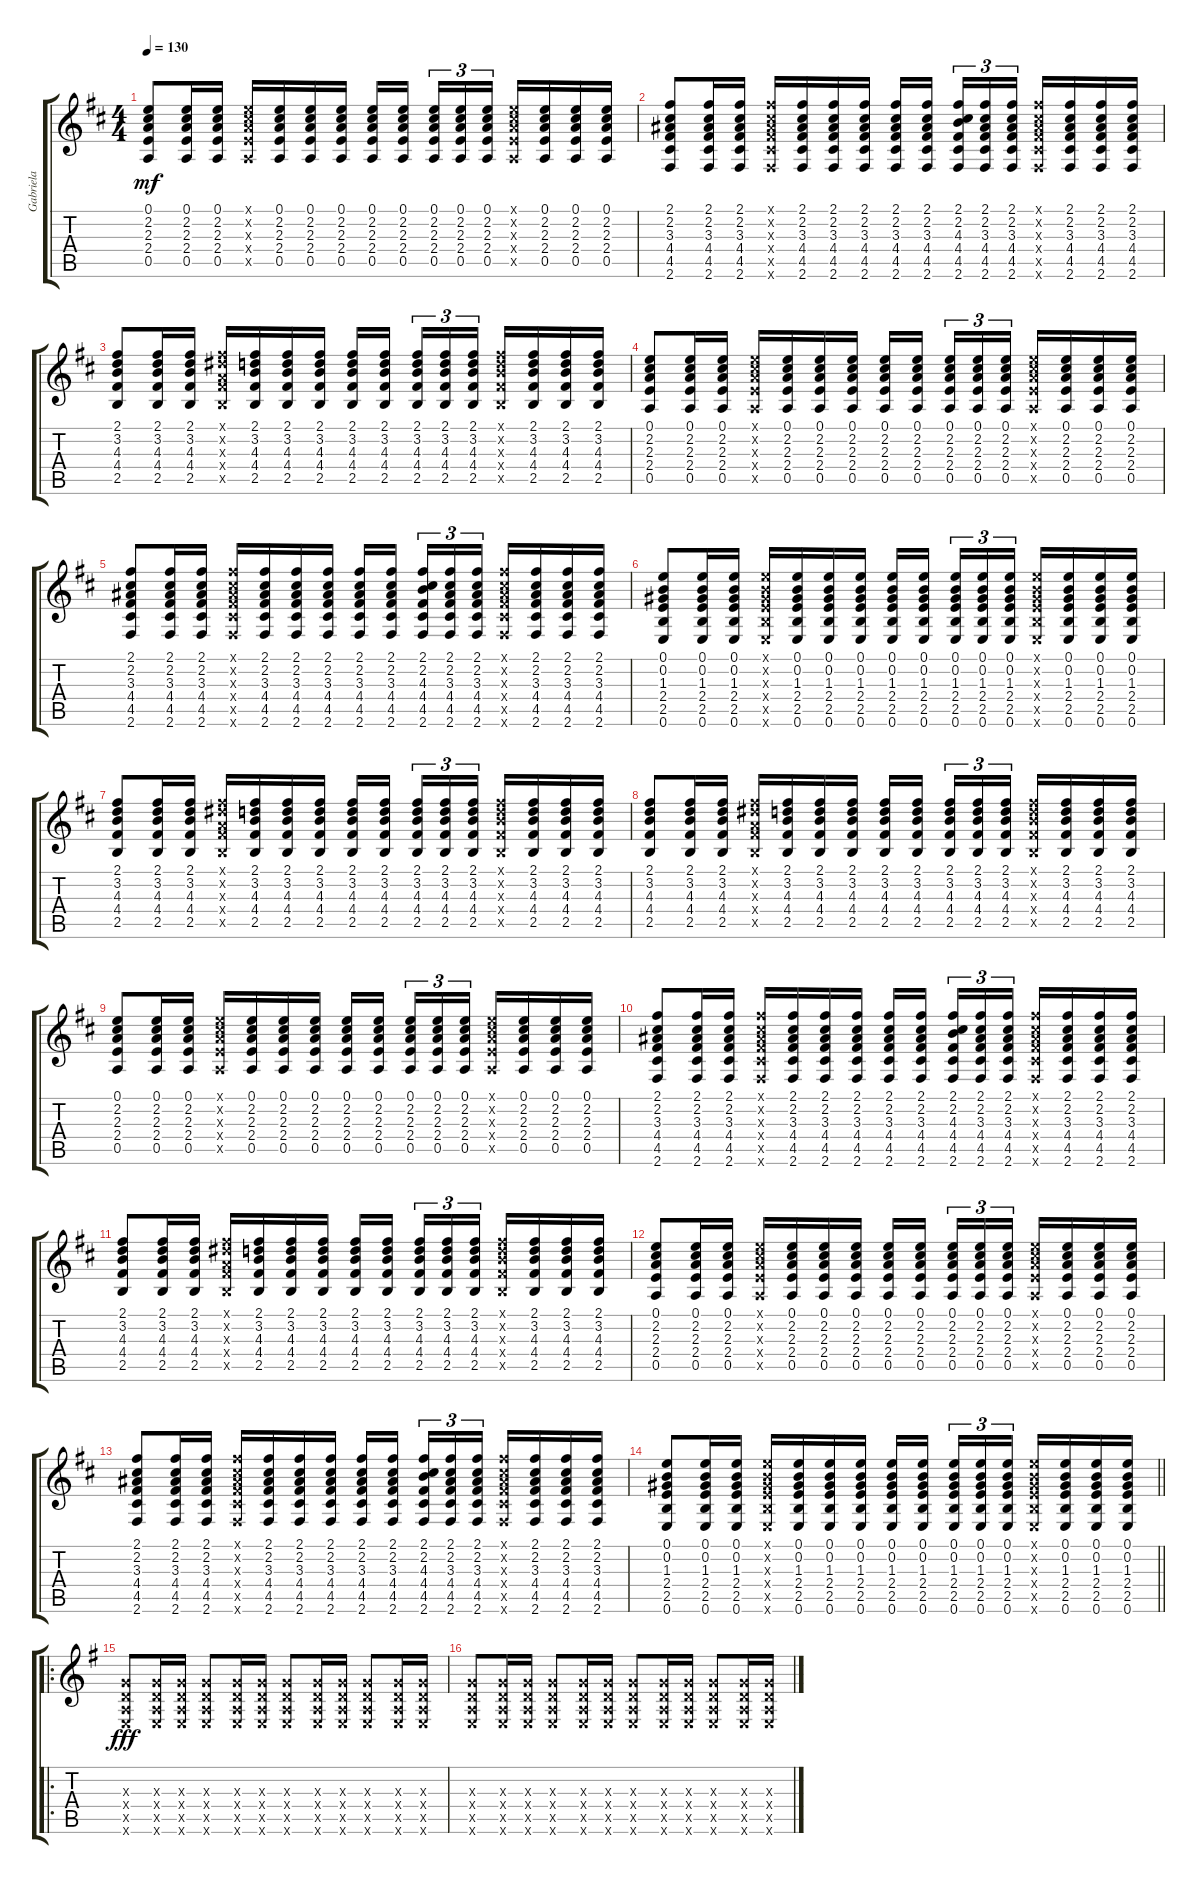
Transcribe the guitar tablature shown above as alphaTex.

\track ("Gabriela" "Gabriela") {instrument acousticguitarnylon}
\staff {score tabs}
\tuning (E4 B3 G3 D3 A2 E2) {hide}
\ts (4 4)
\tempo 130
\clef g2
\ks bminor
(0.1 2.2 2.3 2.4 0.5).8{dy mf} (0.1 2.2 2.3 2.4 0.5).16 (0.1 2.2 2.3 2.4 0.5).16 (0.1{x} 2.2{x} 2.3{x} 2.4{x} 0.5{x}).16 (0.1 2.2 2.3 2.4 0.5).16 (0.1 2.2 2.3 2.4 0.5).16 (0.1 2.2 2.3 2.4 0.5).16 (0.1 2.2 2.3 2.4 0.5).16 (0.1 2.2 2.3 2.4 0.5).16{beam splitsecondary} (0.1 2.2 2.3 2.4 0.5).16{tu (3 2)} (0.1 2.2 2.3 2.4 0.5).16{tu (3 2)} (0.1 2.2 2.3 2.4 0.5).16{tu (3 2)} (0.1{x} 2.2{x} 2.3{x} 2.4{x} 0.5{x}).16 (0.1 2.2 2.3 2.4 0.5).16 (0.1 2.2 2.3 2.4 0.5).16 (0.1 2.2 2.3 2.4 0.5).16 |
(2.1 2.2 3.3 4.4 4.5 2.6).8 (2.1 2.2 3.3 4.4 4.5 2.6).16 (2.1 2.2 3.3 4.4 4.5 2.6).16 (2.1{x} 2.2{x} 3.3{x} 4.4{x} 4.5{x} 2.6{x}).16 (2.1 2.2 3.3 4.4 4.5 2.6).16 (2.1 2.2 3.3 4.4 4.5 2.6).16 (2.1 2.2 3.3 4.4 4.5 2.6).16 (2.1 2.2 3.3 4.4 4.5 2.6).16 (2.1 2.2 3.3 4.4 4.5 2.6).16{beam splitsecondary} (2.1 2.2 4.3 4.4 4.5 2.6).16{tu (3 2)} (2.1 2.2 3.3 4.4 4.5 2.6).16{tu (3 2)} (2.1 2.2 3.3 4.4 4.5 2.6).16{tu (3 2)} (2.1{x} 2.2{x} 3.3{x} 4.4{x} 4.5{x} 2.6{x}).16 (2.1 2.2 3.3 4.4 4.5 2.6).16 (2.1 2.2 3.3 4.4 4.5 2.6).16 (2.1 2.2 3.3 4.4 4.5 2.6).16 |
(2.1 3.2 4.3 4.4 2.5).8 (2.1 3.2 4.3 4.4 2.5).16 (2.1 3.2 4.3 4.4 2.5).16 (2.1{x} 4.2{x} 2.3{x} 4.4{x} 2.5{x}).16 (2.1 3.2 4.3 4.4 2.5).16 (2.1 3.2 4.3 4.4 2.5).16 (2.1 3.2 4.3 4.4 2.5).16 (2.1 3.2 4.3 4.4 2.5).16 (2.1 3.2 4.3 4.4 2.5).16{beam splitsecondary} (2.1 3.2 4.3 4.4 2.5).16{tu (3 2)} (2.1 3.2 4.3 4.4 2.5).16{tu (3 2)} (2.1 3.2 4.3 4.4 2.5).16{tu (3 2)} (2.1{x} 3.2{x} 4.3{x} 4.4{x} 2.5{x}).16 (2.1 3.2 4.3 4.4 2.5).16 (2.1 3.2 4.3 4.4 2.5).16 (2.1 3.2 4.3 4.4 2.5).16 |
(0.1 2.2 2.3 2.4 0.5).8 (0.1 2.2 2.3 2.4 0.5).16 (0.1 2.2 2.3 2.4 0.5).16 (0.1{x} 2.2{x} 2.3{x} 2.4{x} 0.5{x}).16 (0.1 2.2 2.3 2.4 0.5).16 (0.1 2.2 2.3 2.4 0.5).16 (0.1 2.2 2.3 2.4 0.5).16 (0.1 2.2 2.3 2.4 0.5).16 (0.1 2.2 2.3 2.4 0.5).16{beam splitsecondary} (0.1 2.2 2.3 2.4 0.5).16{tu (3 2)} (0.1 2.2 2.3 2.4 0.5).16{tu (3 2)} (0.1 2.2 2.3 2.4 0.5).16{tu (3 2)} (0.1{x} 2.2{x} 2.3{x} 2.4{x} 0.5{x}).16 (0.1 2.2 2.3 2.4 0.5).16 (0.1 2.2 2.3 2.4 0.5).16 (0.1 2.2 2.3 2.4 0.5).16 |
(2.1 2.2 3.3 4.4 4.5 2.6).8 (2.1 2.2 3.3 4.4 4.5 2.6).16 (2.1 2.2 3.3 4.4 4.5 2.6).16 (2.1{x} 2.2{x} 3.3{x} 4.4{x} 4.5{x} 2.6{x}).16 (2.1 2.2 3.3 4.4 4.5 2.6).16 (2.1 2.2 3.3 4.4 4.5 2.6).16 (2.1 2.2 3.3 4.4 4.5 2.6).16 (2.1 2.2 3.3 4.4 4.5 2.6).16 (2.1 2.2 3.3 4.4 4.5 2.6).16{beam splitsecondary} (2.1 2.2 4.3 4.4 4.5 2.6).16{tu (3 2)} (2.1 2.2 3.3 4.4 4.5 2.6).16{tu (3 2)} (2.1 2.2 3.3 4.4 4.5 2.6).16{tu (3 2)} (2.1{x} 2.2{x} 3.3{x} 4.4{x} 4.5{x} 2.6{x}).16 (2.1 2.2 3.3 4.4 4.5 2.6).16 (2.1 2.2 3.3 4.4 4.5 2.6).16 (2.1 2.2 3.3 4.4 4.5 2.6).16 |
(0.1 0.2 1.3 2.4 2.5 0.6).8 (0.1 0.2 1.3 2.4 2.5 0.6).16 (0.1 0.2 1.3 2.4 2.5 0.6).16 (0.1{x} 0.2{x} 1.3{x} 2.4{x} 2.5{x} 0.6{x}).16 (0.1 0.2 1.3 2.4 2.5 0.6).16 (0.1 0.2 1.3 2.4 2.5 0.6).16 (0.1 0.2 1.3 2.4 2.5 0.6).16 (0.1 0.2 1.3 2.4 2.5 0.6).16 (0.1 0.2 1.3 2.4 2.5 0.6).16{beam splitsecondary} (0.1 0.2 1.3 2.4 2.5 0.6).16{tu (3 2)} (0.1 0.2 1.3 2.4 2.5 0.6).16{tu (3 2)} (0.1 0.2 1.3 2.4 2.5 0.6).16{tu (3 2)} (0.1{x} 0.2{x} 1.3{x} 2.4{x} 2.5{x} 0.6{x}).16 (0.1 0.2 1.3 2.4 2.5 0.6).16 (0.1 0.2 1.3 2.4 2.5 0.6).16 (0.1 0.2 1.3 2.4 2.5 0.6).16 |
(2.1 3.2 4.3 4.4 2.5).8 (2.1 3.2 4.3 4.4 2.5).16 (2.1 3.2 4.3 4.4 2.5).16 (2.1{x} 4.2{x} 2.3{x} 4.4{x} 2.5{x}).16 (2.1 3.2 4.3 4.4 2.5).16 (2.1 3.2 4.3 4.4 2.5).16 (2.1 3.2 4.3 4.4 2.5).16 (2.1 3.2 4.3 4.4 2.5).16 (2.1 3.2 4.3 4.4 2.5).16{beam splitsecondary} (2.1 3.2 4.3 4.4 2.5).16{tu (3 2)} (2.1 3.2 4.3 4.4 2.5).16{tu (3 2)} (2.1 3.2 4.3 4.4 2.5).16{tu (3 2)} (2.1{x} 3.2{x} 4.3{x} 4.4{x} 2.5{x}).16 (2.1 3.2 4.3 4.4 2.5).16 (2.1 3.2 4.3 4.4 2.5).16 (2.1 3.2 4.3 4.4 2.5).16 |
(2.1 3.2 4.3 4.4 2.5).8 (2.1 3.2 4.3 4.4 2.5).16 (2.1 3.2 4.3 4.4 2.5).16 (2.1{x} 4.2{x} 2.3{x} 4.4{x} 2.5{x}).16 (2.1 3.2 4.3 4.4 2.5).16 (2.1 3.2 4.3 4.4 2.5).16 (2.1 3.2 4.3 4.4 2.5).16 (2.1 3.2 4.3 4.4 2.5).16 (2.1 3.2 4.3 4.4 2.5).16{beam splitsecondary} (2.1 3.2 4.3 4.4 2.5).16{tu (3 2)} (2.1 3.2 4.3 4.4 2.5).16{tu (3 2)} (2.1 3.2 4.3 4.4 2.5).16{tu (3 2)} (2.1{x} 3.2{x} 4.3{x} 4.4{x} 2.5{x}).16 (2.1 3.2 4.3 4.4 2.5).16 (2.1 3.2 4.3 4.4 2.5).16 (2.1 3.2 4.3 4.4 2.5).16 |
(0.1 2.2 2.3 2.4 0.5).8 (0.1 2.2 2.3 2.4 0.5).16 (0.1 2.2 2.3 2.4 0.5).16 (0.1{x} 2.2{x} 2.3{x} 2.4{x} 0.5{x}).16 (0.1 2.2 2.3 2.4 0.5).16 (0.1 2.2 2.3 2.4 0.5).16 (0.1 2.2 2.3 2.4 0.5).16 (0.1 2.2 2.3 2.4 0.5).16 (0.1 2.2 2.3 2.4 0.5).16{beam splitsecondary} (0.1 2.2 2.3 2.4 0.5).16{tu (3 2)} (0.1 2.2 2.3 2.4 0.5).16{tu (3 2)} (0.1 2.2 2.3 2.4 0.5).16{tu (3 2)} (0.1{x} 2.2{x} 2.3{x} 2.4{x} 0.5{x}).16 (0.1 2.2 2.3 2.4 0.5).16 (0.1 2.2 2.3 2.4 0.5).16 (0.1 2.2 2.3 2.4 0.5).16 |
(2.1 2.2 3.3 4.4 4.5 2.6).8 (2.1 2.2 3.3 4.4 4.5 2.6).16 (2.1 2.2 3.3 4.4 4.5 2.6).16 (2.1{x} 2.2{x} 3.3{x} 4.4{x} 4.5{x} 2.6{x}).16 (2.1 2.2 3.3 4.4 4.5 2.6).16 (2.1 2.2 3.3 4.4 4.5 2.6).16 (2.1 2.2 3.3 4.4 4.5 2.6).16 (2.1 2.2 3.3 4.4 4.5 2.6).16 (2.1 2.2 3.3 4.4 4.5 2.6).16{beam splitsecondary} (2.1 2.2 4.3 4.4 4.5 2.6).16{tu (3 2)} (2.1 2.2 3.3 4.4 4.5 2.6).16{tu (3 2)} (2.1 2.2 3.3 4.4 4.5 2.6).16{tu (3 2)} (2.1{x} 2.2{x} 3.3{x} 4.4{x} 4.5{x} 2.6{x}).16 (2.1 2.2 3.3 4.4 4.5 2.6).16 (2.1 2.2 3.3 4.4 4.5 2.6).16 (2.1 2.2 3.3 4.4 4.5 2.6).16 |
(2.1 3.2 4.3 4.4 2.5).8 (2.1 3.2 4.3 4.4 2.5).16 (2.1 3.2 4.3 4.4 2.5).16 (2.1{x} 4.2{x} 2.3{x} 4.4{x} 2.5{x}).16 (2.1 3.2 4.3 4.4 2.5).16 (2.1 3.2 4.3 4.4 2.5).16 (2.1 3.2 4.3 4.4 2.5).16 (2.1 3.2 4.3 4.4 2.5).16 (2.1 3.2 4.3 4.4 2.5).16{beam splitsecondary} (2.1 3.2 4.3 4.4 2.5).16{tu (3 2)} (2.1 3.2 4.3 4.4 2.5).16{tu (3 2)} (2.1 3.2 4.3 4.4 2.5).16{tu (3 2)} (2.1{x} 3.2{x} 4.3{x} 4.4{x} 2.5{x}).16 (2.1 3.2 4.3 4.4 2.5).16 (2.1 3.2 4.3 4.4 2.5).16 (2.1 3.2 4.3 4.4 2.5).16 |
(0.1 2.2 2.3 2.4 0.5).8 (0.1 2.2 2.3 2.4 0.5).16 (0.1 2.2 2.3 2.4 0.5).16 (0.1{x} 2.2{x} 2.3{x} 2.4{x} 0.5{x}).16 (0.1 2.2 2.3 2.4 0.5).16 (0.1 2.2 2.3 2.4 0.5).16 (0.1 2.2 2.3 2.4 0.5).16 (0.1 2.2 2.3 2.4 0.5).16 (0.1 2.2 2.3 2.4 0.5).16{beam splitsecondary} (0.1 2.2 2.3 2.4 0.5).16{tu (3 2)} (0.1 2.2 2.3 2.4 0.5).16{tu (3 2)} (0.1 2.2 2.3 2.4 0.5).16{tu (3 2)} (0.1{x} 2.2{x} 2.3{x} 2.4{x} 0.5{x}).16 (0.1 2.2 2.3 2.4 0.5).16 (0.1 2.2 2.3 2.4 0.5).16 (0.1 2.2 2.3 2.4 0.5).16 |
(2.1 2.2 3.3 4.4 4.5 2.6).8 (2.1 2.2 3.3 4.4 4.5 2.6).16 (2.1 2.2 3.3 4.4 4.5 2.6).16 (2.1{x} 2.2{x} 3.3{x} 4.4{x} 4.5{x} 2.6{x}).16 (2.1 2.2 3.3 4.4 4.5 2.6).16 (2.1 2.2 3.3 4.4 4.5 2.6).16 (2.1 2.2 3.3 4.4 4.5 2.6).16 (2.1 2.2 3.3 4.4 4.5 2.6).16 (2.1 2.2 3.3 4.4 4.5 2.6).16{beam splitsecondary} (2.1 2.2 4.3 4.4 4.5 2.6).16{tu (3 2)} (2.1 2.2 3.3 4.4 4.5 2.6).16{tu (3 2)} (2.1 2.2 3.3 4.4 4.5 2.6).16{tu (3 2)} (2.1{x} 2.2{x} 3.3{x} 4.4{x} 4.5{x} 2.6{x}).16 (2.1 2.2 3.3 4.4 4.5 2.6).16 (2.1 2.2 3.3 4.4 4.5 2.6).16 (2.1 2.2 3.3 4.4 4.5 2.6).16 |
\barLineRight lightlight
(0.1 0.2 1.3 2.4 2.5 0.6).8 (0.1 0.2 1.3 2.4 2.5 0.6).16 (0.1 0.2 1.3 2.4 2.5 0.6).16 (0.1{x} 0.2{x} 1.3{x} 2.4{x} 2.5{x} 0.6{x}).16 (0.1 0.2 1.3 2.4 2.5 0.6).16 (0.1 0.2 1.3 2.4 2.5 0.6).16 (0.1 0.2 1.3 2.4 2.5 0.6).16 (0.1 0.2 1.3 2.4 2.5 0.6).16 (0.1 0.2 1.3 2.4 2.5 0.6).16{beam splitsecondary} (0.1 0.2 1.3 2.4 2.5 0.6).16{tu (3 2)} (0.1 0.2 1.3 2.4 2.5 0.6).16{tu (3 2)} (0.1 0.2 1.3 2.4 2.5 0.6).16{tu (3 2)} (0.1{x} 0.2{x} 1.3{x} 2.4{x} 2.5{x} 0.6{x}).16 (0.1 0.2 1.3 2.4 2.5 0.6).16 (0.1 0.2 1.3 2.4 2.5 0.6).16 (0.1 0.2 1.3 2.4 2.5 0.6).16 |
\ro
\ks eminor
(0.3{x} 0.4{x} 0.5{x} 0.6{x}).8{dy fff} (0.3{x} 0.4{x} 0.5{x} 0.6{x}).16 (0.3{x} 0.4{x} 0.5{x} 0.6{x}).16 (0.3{x} 0.4{x} 0.5{x} 0.6{x}).8 (0.3{x} 0.4{x} 0.5{x} 0.6{x}).16 (0.3{x} 0.4{x} 0.5{x} 0.6{x}).16 (0.3{x} 0.4{x} 0.5{x} 0.6{x}).8 (0.3{x} 0.4{x} 0.5{x} 0.6{x}).16 (0.3{x} 0.4{x} 0.5{x} 0.6{x}).16 (0.3{x} 0.4{x} 0.5{x} 0.6{x}).8 (0.3{x} 0.4{x} 0.5{x} 0.6{x}).16 (0.3{x} 0.4{x} 0.5{x} 0.6{x}).16 |
(0.3{x} 0.4{x} 0.5{x} 0.6{x}).8 (0.3{x} 0.4{x} 0.5{x} 0.6{x}).16 (0.3{x} 0.4{x} 0.5{x} 0.6{x}).16 (0.3{x} 0.4{x} 0.5{x} 0.6{x}).8 (0.3{x} 0.4{x} 0.5{x} 0.6{x}).16 (0.3{x} 0.4{x} 0.5{x} 0.6{x}).16 (0.3{x} 0.4{x} 0.5{x} 0.6{x}).8 (0.3{x} 0.4{x} 0.5{x} 0.6{x}).16 (0.3{x} 0.4{x} 0.5{x} 0.6{x}).16 (0.3{x} 0.4{x} 0.5{x} 0.6{x}).8 (0.3{x} 0.4{x} 0.5{x} 0.6{x}).16 (0.3{x} 0.4{x} 0.5{x} 0.6{x}).16
